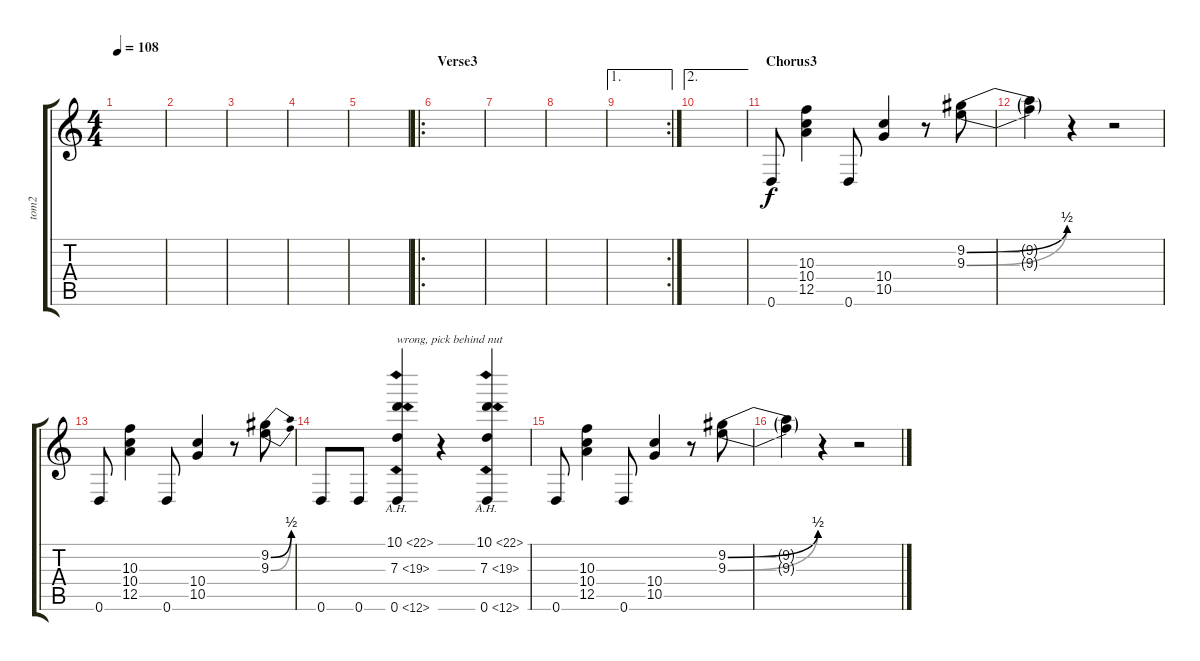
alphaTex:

\track ("tom2" "tom2") {instrument distortionguitar}
\staff {score tabs}
\tuning (E4 B3 G3 D3 A2 D2) {hide}
\ts (4 4)
\tempo 108
\clef g2
\ks c
|
|
|
|
|
\ro
\section ("" "Verse3")
|
|
|
\ae 1
\rc 2
|
\ae 2
|
\section ("" "Chorus3")
0.6.8 (10.3 10.4 12.5).4 0.6.8 (10.4 10.5).4 r.8 (9.2{be (bend 0 0 60 2)} 9.3{be (bend 0 0 60 2)}).8 |
(9.2{t} 9.3{t}).4 r.4 r.2 |
0.6.8 (10.3 10.4 12.5).4 0.6.8 (10.4 10.5).4 r.8 (9.2{be (bend 0 0 60 2)} 9.3{be (bend 0 0 60 2)}).8 |
0.6.8 0.6.8 (10.1{ah 12} 7.3{ah 12} 0.6{ah 12}).4{txt "wrong, pick behind nut"} r.4 (10.1{ah 12} 7.3{ah 12} 0.6{ah 12}).4 |
0.6.8 (10.3 10.4 12.5).4 0.6.8 (10.4 10.5).4 r.8 (9.2{be (bend 0 0 60 2)} 9.3{be (bend 0 0 60 2)}).8 |
(9.2{t} 9.3{t}).4 r.4 r.2
